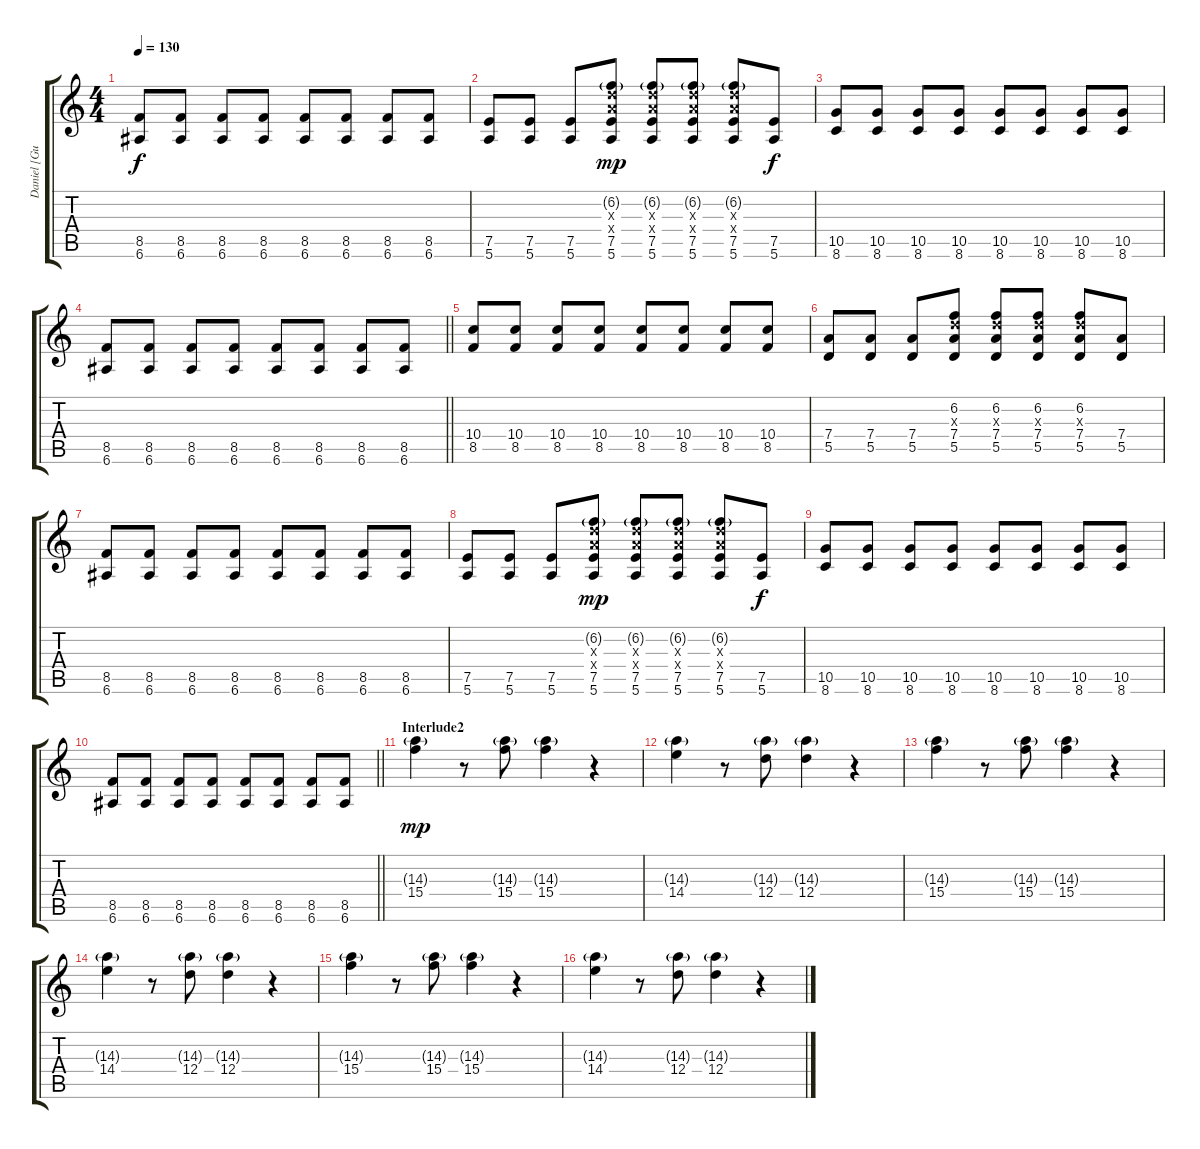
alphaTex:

\track ("Daniel [Guitar1]" "Daniel [Gu") {instrument overdrivenguitar}
\staff {score tabs}
\tuning (E4 B3 G3 D3 A2 E2) {hide}
\ts (4 4)
\tempo 130
\clef g2
\ks c
(8.5 6.6).8{dy f} (8.5 6.6).8 (8.5 6.6).8 (8.5 6.6).8 (8.5 6.6).8 (8.5 6.6).8 (8.5 6.6).8 (8.5 6.6).8 |
(7.5 5.6).8 (7.5 5.6).8 (7.5 5.6).8 (6.2{g} 7.3{x} 7.4{x} 7.5 5.6).8{dy mp} (6.2{g} 7.3{x} 7.4{x} 7.5 5.6).8 (6.2{g} 7.3{x} 7.4{x} 7.5 5.6).8 (6.2{g} 7.3{x} 7.4{x} 7.5 5.6).8 (7.5 5.6).8{dy f} |
(10.5 8.6).8 (10.5 8.6).8 (10.5 8.6).8 (10.5 8.6).8 (10.5 8.6).8 (10.5 8.6).8 (10.5 8.6).8 (10.5 8.6).8 |
\barLineRight lightlight
(8.5 6.6).8 (8.5 6.6).8 (8.5 6.6).8 (8.5 6.6).8 (8.5 6.6).8 (8.5 6.6).8 (8.5 6.6).8 (8.5 6.6).8 |
(10.4 8.5).8 (10.4 8.5).8 (10.4 8.5).8 (10.4 8.5).8 (10.4 8.5).8 (10.4 8.5).8 (10.4 8.5).8 (10.4 8.5).8 |
(7.4 5.5).8 (7.4 5.5).8 (7.4 5.5).8 (6.2 7.3{x} 7.4 5.5).8 (6.2 7.3{x} 7.4 5.5).8 (6.2 7.3{x} 7.4 5.5).8 (6.2 7.3{x} 7.4 5.5).8 (7.4 5.5).8 |
(8.5 6.6).8 (8.5 6.6).8 (8.5 6.6).8 (8.5 6.6).8 (8.5 6.6).8 (8.5 6.6).8 (8.5 6.6).8 (8.5 6.6).8 |
(7.5 5.6).8 (7.5 5.6).8 (7.5 5.6).8 (6.2{g} 7.3{x} 7.4{x} 7.5 5.6).8{dy mp} (6.2{g} 7.3{x} 7.4{x} 7.5 5.6).8 (6.2{g} 7.3{x} 7.4{x} 7.5 5.6).8 (6.2{g} 7.3{x} 7.4{x} 7.5 5.6).8 (7.5 5.6).8{dy f} |
(10.5 8.6).8 (10.5 8.6).8 (10.5 8.6).8 (10.5 8.6).8 (10.5 8.6).8 (10.5 8.6).8 (10.5 8.6).8 (10.5 8.6).8 |
\barLineRight lightlight
(8.5 6.6).8 (8.5 6.6).8 (8.5 6.6).8 (8.5 6.6).8 (8.5 6.6).8 (8.5 6.6).8 (8.5 6.6).8 (8.5 6.6).8 |
\section ("" "Interlude2")
(14.3{g} 15.4).4{dy mp} r.8 (14.3{g} 15.4).8 (14.3{g} 15.4).4 r.4 |
(14.3{g} 14.4).4 r.8 (14.3{g} 12.4).8 (14.3{g} 12.4).4 r.4 |
(14.3{g} 15.4).4 r.8 (14.3{g} 15.4).8 (14.3{g} 15.4).4 r.4 |
(14.3{g} 14.4).4 r.8 (14.3{g} 12.4).8 (14.3{g} 12.4).4 r.4 |
(14.3{g} 15.4).4 r.8 (14.3{g} 15.4).8 (14.3{g} 15.4).4 r.4 |
(14.3{g} 14.4).4 r.8 (14.3{g} 12.4).8 (14.3{g} 12.4).4 r.4
